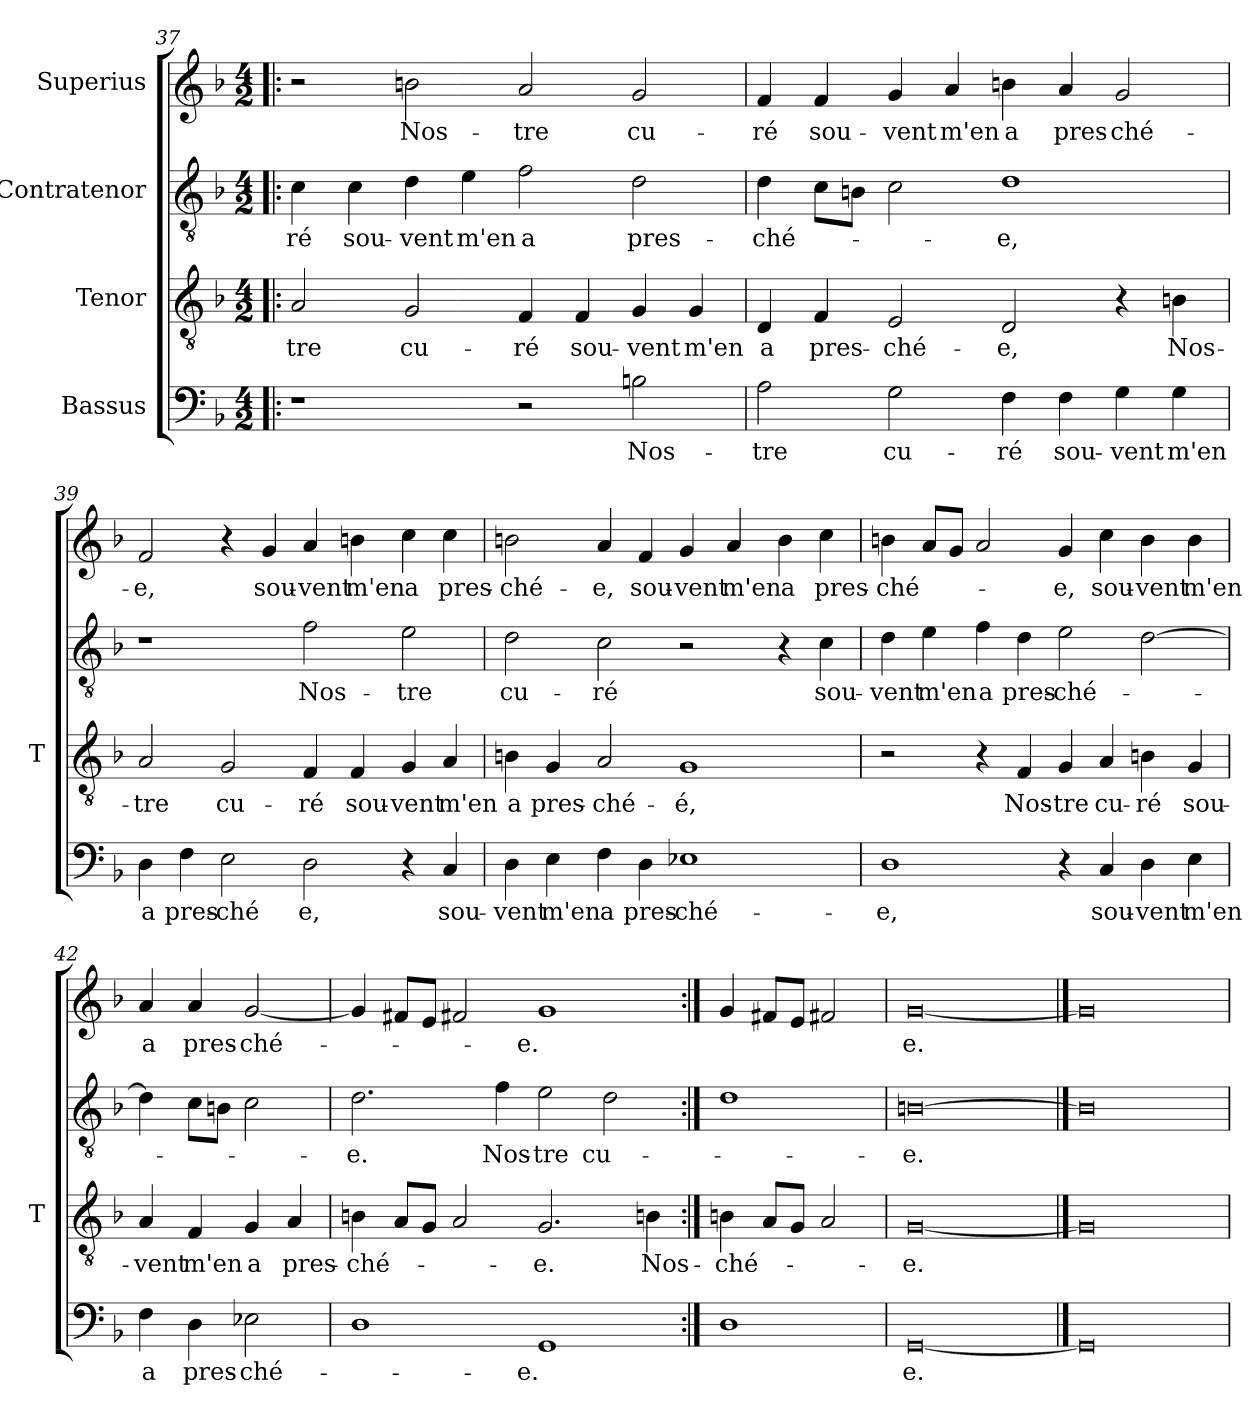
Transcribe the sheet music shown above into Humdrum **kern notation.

**kern	**text	**kern	**text	**kern	**text	**kern	**text
*part4	*part4	*part3	*part3	*part2	*part2	*part1	*part1
*staff4	*staff4	*staff3	*staff3	*staff2	*staff2	*staff1	*staff1
*I"Bassus	*	*I"Tenor	*	*I"Contratenor	*	*I"Superius	*
*	*	*I'T	*	*	*	*	*
*clefF4	*	*clefGv2	*	*clefGv2	*	*clefG2	*
*k[b-]	*	*k[b-]	*	*k[b-]	*	*k[b-]	*
*M4/2	*	*M4/2	*	*M4/2	*	*M4/2	*
=37!|:	=37!|:	=37!|:	=37!|:	=37!|:	=37!|:	=37!|:	=37!|:
1r	.	2A	-tre	4c	-ré	2r	.
.	.	.	.	4c	sou-	.	.
.	.	2G	cu-	4d	-vent	2b	Nos-
.	.	.	.	4e	-m'en	.	.
2r	.	4F	-ré	2f	-a	2a	-tre
.	.	4F	sou-	.	.	.	.
2B	Nos-	4G	-vent	2d	pres-	2g	cu-
.	.	4G	-m'en	.	.	.	.
=38	=38	=38	=38	=38	=38	=38	=38
2A	-tre	4D	-a	4d	ché-	4f	-ré
.	.	4F	pres-	8cL	.	4f	sou-
.	.	.	.	8BnJ	.	.	.
2G	cu-	2E	ché-	2c	.	4g	-vent
.	.	.	.	.	.	4a	-m'en
4F	-ré	2D	-e,	1d	-e,	4b	-a
4F	sou-	.	.	.	.	4a	pres-
4G	-vent	4r	.	.	.	2g	ché-
4G	-m'en	4Bn	Nos-	.	.	.	.
=39	=39	=39	=39	=39	=39	=39	=39
4D	-a	2A	-tre	1r	.	2f	-e,
4F	pres-	.	.	.	.	.	.
2E	-ché	2G	cu-	.	.	4r	.
.	.	.	.	.	.	4g	sou-
2D	-e,	4F	-ré	2f	Nos-	4a	-vent
.	.	4F	sou-	.	.	4b	-m'en
4r	.	4G	-vent	2e	-tre	4cc	-a
4C	sou-	4A	-m'en	.	.	4cc	pres-
=40	=40	=40	=40	=40	=40	=40	=40
4D	-vent	4Bn	-a	2d	cu-	2b	ché-
4E	-m'en	4G	pres-	.	.	.	.
4F	-a	2A	ché-	2c	-ré	4a	-e,
4D	pres-	.	.	.	.	4f	sou-
1E-X	ché-	1G	-é,	2r	.	4g	-vent
.	.	.	.	.	.	4a	-m'en
.	.	.	.	4r	.	4b	-a
.	.	.	.	4c	sou-	4cc	pres-
=41	=41	=41	=41	=41	=41	=41	=41
1D	-e,	2r	.	4d	-vent	4b	ché-
.	.	.	.	4e	-m'en	8aL	.
.	.	.	.	.	.	8gJ	.
.	.	4r	.	4f	-a	2a	.
.	.	4F	Nos-	4d	pres-	.	.
4r	.	4G	-tre	2e	ché-	4g	-e,
4C	sou-	4A	cu-	.	.	4cc	sou-
4D	-vent	4Bn	-ré	[2d	.	4b	-vent
4E	-m'en	4G	sou-	.	.	4b	-m'en
=42	=42	=42	=42	=42	=42	=42	=42
4F	-a	4A	-vent	4d]	.	4a	-a
4D	pres-	4F	-m'en	8cL	.	4a	pres-
.	.	.	.	8BnJ	.	.	.
2E-X	ché-	4G	-a	2c	.	[2g	ché-
.	.	4A	pres-	.	.	.	.
=43	=43	=43	=43	=43	=43	=43	=43
1D	.	4Bn	ché-	2.d	-e.	4g]	.
.	.	8AL	.	.	.	8f#XL	.
.	.	8GJ	.	.	.	8eJ	.
.	.	2A	.	.	.	2f#X	.
.	.	.	.	4f	Nos-	.	.
1GG	-e.	2.G	-e.	2e	-tre	1g	-e.
.	.	.	.	2d	cu-	.	.
.	.	4Bn	Nos-	.	.	.	.
=44:|!	=44:|!	=44:|!	=44:|!	=44:|!	=44:|!	=44:|!	=44:|!
1D	.	4Bn	ché-	1d	.	4g	.
.	.	8AL	.	.	.	8f#XL	.
.	.	8GJ	.	.	.	8eJ	.
.	.	2A	.	.	.	2f#X	.
=45	=45	=45	=45	=45	=45	=45	=45
[0GG	-e.	[0G	-e.	[0Bn	-e.	[0g	-e.
==46	==46	==46	==46	==46	==46	==46	==46
0GG]	.	0G]	.	0B]	.	0g]	.
=	=	=	=	=	=	=	=
*-	*-	*-	*-	*-	*-	*-	*-
